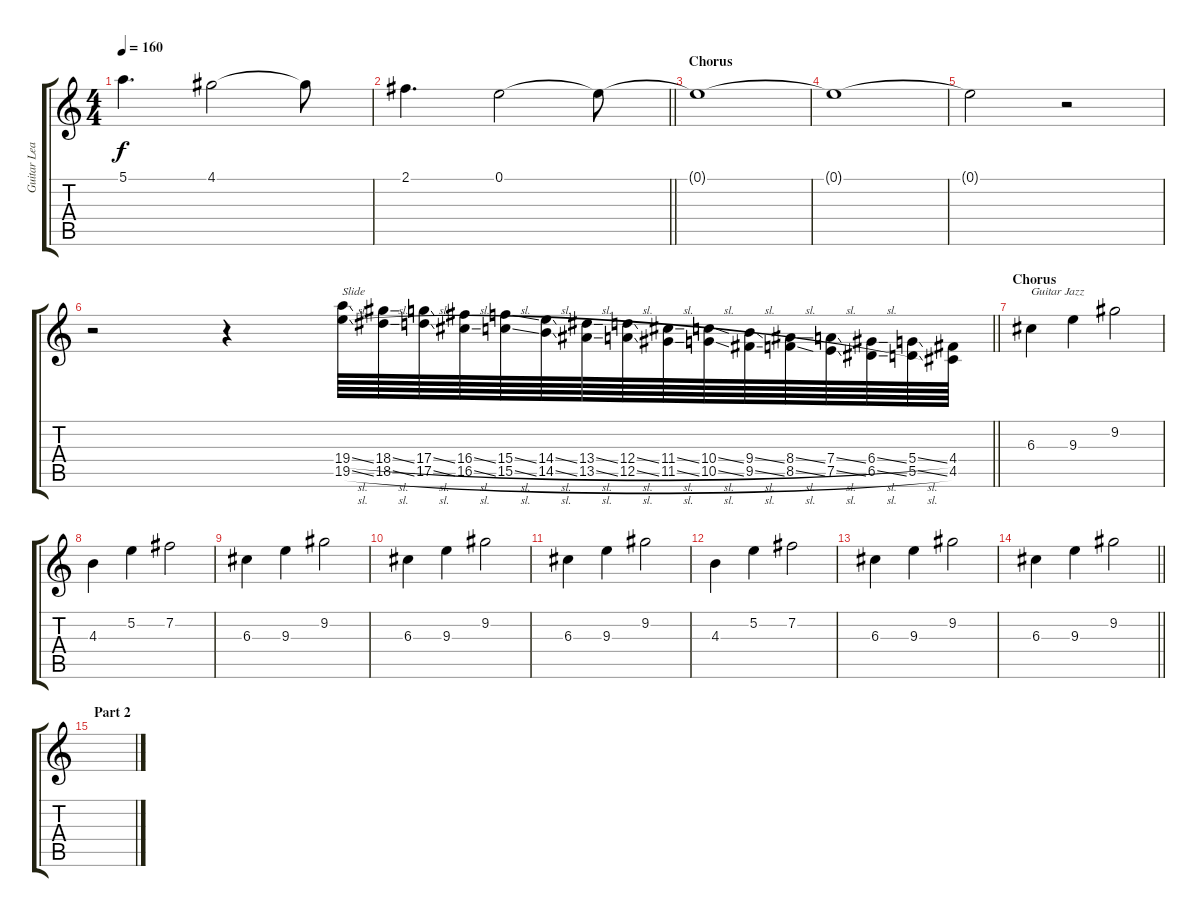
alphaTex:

\track ("Guitar Lead" "Guitar Lea") {instrument distortionguitar}
\staff {score tabs}
\tuning (E4 B3 G3 D3 A2 E2) {hide}
\ts (4 4)
\tempo 160
\clef g2
\ks c
5.1.4{d dy f} 4.1.2 4.1{t}.8 |
\barLineRight lightlight
2.1.4{d} 0.1.2 0.1{t}.8 |
\section ("" "Chorus")
0.1{t}.1 |
0.1{t}.1 |
0.1{t}.2{volume 7} r.2 |
\barLineRight lightlight
r.2{volume 15} r.4 (19.4{sl} 19.5{sl}).64{txt "Slide"} (18.4{sl} 18.5{sl}).64 (17.4{sl} 17.5{sl}).64 (16.4{sl} 16.5{sl}).64 (15.4{sl} 15.5{sl}).64 (14.4{sl} 14.5{sl}).64 (13.4{sl} 13.5{sl}).64 (12.4{sl} 12.5{sl}).64 (11.4{sl} 11.5{sl}).64 (10.4{sl} 10.5{sl}).64 (9.4{sl} 9.5{sl}).64 (8.4{sl} 8.5{sl}).64 (7.4{sl} 7.5{sl}).64 (6.4{sl} 6.5{sl}).64 (5.4{sl} 5.5{sl}).64 (4.4 4.5).64 |
\section ("" "Chorus")
6.3.4{txt "Guitar Jazz" instrument electricguitarjazz} 9.3.4 9.2.2 |
4.3.4 5.2.4 7.2.2 |
6.3.4 9.3.4 9.2.2 |
6.3.4 9.3.4 9.2.2 |
6.3.4 9.3.4 9.2.2 |
4.3.4 5.2.4 7.2.2 |
6.3.4 9.3.4 9.2.2 |
\barLineRight lightlight
6.3.4 9.3.4 9.2.2 |
\section ("" "Part 2")
